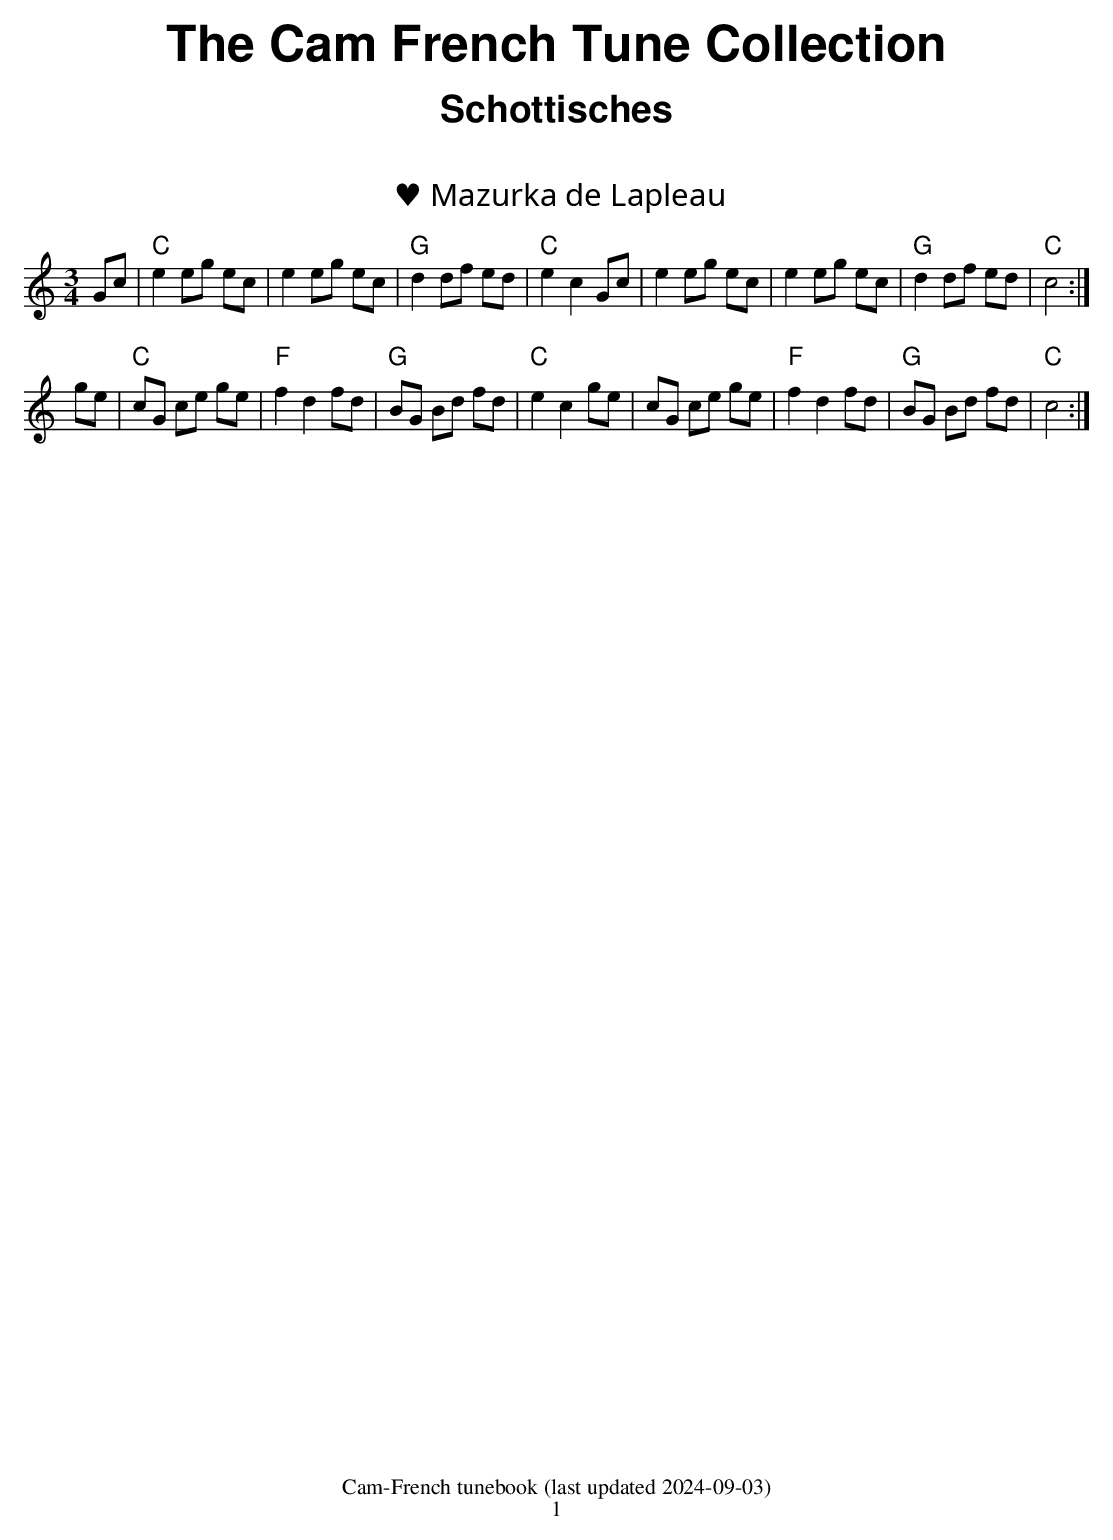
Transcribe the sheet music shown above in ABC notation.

X:1
T:♥ Mazurka de Lapleau
M:3/4
L:1/8
K:C
Gc|"C"e2 eg ec|e2 eg ec|"G"d2 df ed|"C"e2 c2 Gc| \
e2 eg ec|e2 eg ec|"G"d2 df ed|"C"c4:|
ge|"C"cG ce ge|"F"f2d2fd|"G"BG Bd fd|"C"e2c2ge| \
cG ce ge|"F"f2d2fd|"G"BG Bd fd|"C"c4:|
